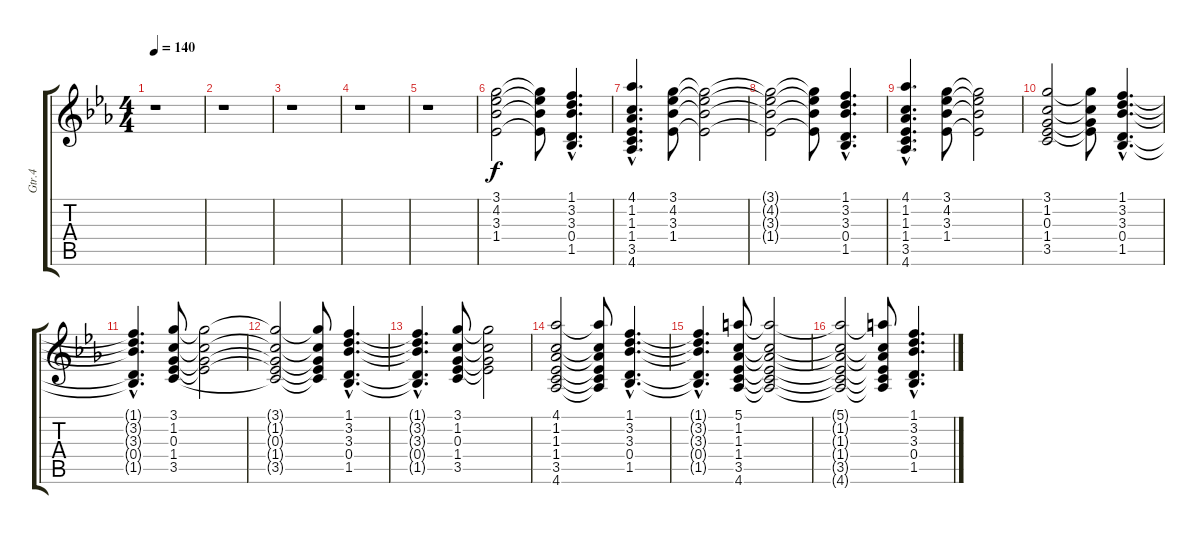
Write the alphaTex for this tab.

\track ("Gtr.4" "Gtr.4") {instrument overdrivenguitar}
\staff {score tabs}
\tuning (E4 B3 G3 D3 A2 E2) {hide}
\ts (4 4)
\tempo 140
\clef g2
\ks eb
r.1{dy f} |
r.1 |
r.1 |
r.1 |
r.1 |
(3.1 4.2 3.3 1.4).2 (3.1{t} 4.2{t} 3.3{t} 1.4{t}).8 (1.1{hac} 3.2{hac} 3.3{hac} 0.4{hac} 1.5{hac}).4{d} |
(4.1{hac} 1.2{hac} 1.3{hac} 1.4{hac} 3.5{hac} 4.6{hac}).4{d} (3.1 4.2 3.3 1.4).8 (3.1{t} 4.2{t} 3.3{t} 1.4{t}).2 |
(3.1{t} 4.2{t} 3.3{t} 1.4{t}).2 (3.1{t} 4.2{t} 3.3{t} 1.4{t}).8 (1.1{hac} 3.2{hac} 3.3{hac} 0.4{hac} 1.5{hac}).4{d} |
(4.1{hac} 1.2{hac} 1.3{hac} 1.4{hac} 3.5{hac} 4.6{hac}).4{d} (3.1 4.2 3.3 1.4).8 (3.1{t} 4.2{t} 3.3{t} 1.4{t}).2 |
(3.1 1.2 0.3 1.4 3.5).2 (3.1{t} 1.2{t} 0.3{t} 1.4{t}).8 (1.1{hac} 3.2{hac} 3.3{hac} 0.4{hac} 1.5{hac}).4{d} |
(1.1{hac t} 3.2{hac t} 3.3{hac t} 0.4{hac t} 1.5{hac t}).4{d} (3.1 1.2 0.3 1.4 3.5).8 (3.1{t} 1.2{t} 0.3{t} 1.4{t}).2 |
(3.1{t} 1.2{t} 0.3{t} 1.4{t} 3.5{t}).2 (3.1{t} 1.2{t} 0.3{t} 1.4{t} 3.5{t}).8 (1.1{hac} 3.2{hac} 3.3{hac} 0.4{hac} 1.5{hac}).4{d} |
(1.1{hac t} 3.2{hac t} 3.3{hac t} 0.4{hac t} 1.5{hac t}).4{d} (3.1 1.2 0.3 1.4 3.5).8 (3.1{t} 1.2{t} 0.3{t} 1.4{t}).2 |
(4.1 1.2 1.3 1.4 3.5 4.6).2 (4.1{t} 1.2{t} 1.3{t} 1.4{t} 3.5{t} 4.6{t}).8 (1.1{hac} 3.2{hac} 3.3{hac} 0.4{hac} 1.5{hac}).4{d} |
(1.1{hac t} 3.2{hac t} 3.3{hac t} 0.4{hac t} 1.5{hac t}).4{d} (5.1 1.2 1.3 1.4 3.5 4.6).8 (5.1{t} 1.2{t} 1.3{t} 1.4{t} 3.5{t} 4.6{t}).2 |
(5.1{t} 1.2{t} 1.3{t} 1.4{t} 3.5{t} 4.6{t}).2 (5.1{t} 1.2{t} 1.3{t} 1.4{t} 3.5{t} 4.6{t}).8 (1.1{hac} 3.2{hac} 3.3{hac} 0.4{hac} 1.5{hac}).4{d}
